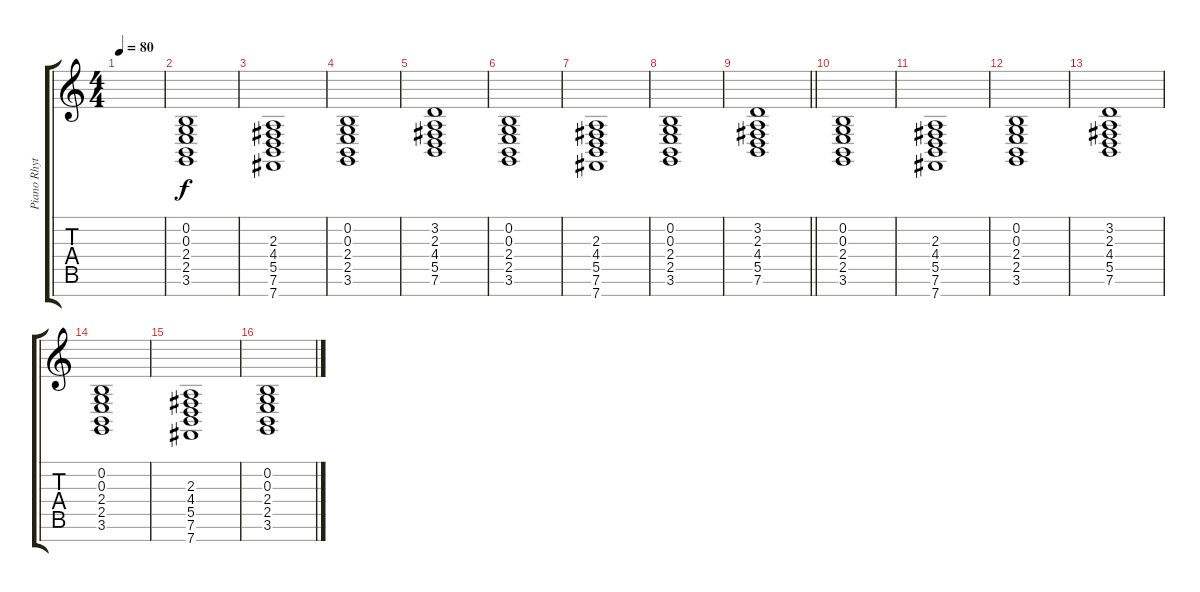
\track ("Piano Rhytmic" "Piano Rhyt") {instrument electricgrandpiano}
\staff {score tabs}
\tuning (E4 B3 G3 D3 A2 E2 B1) {hide}
\ts (4 4)
\tempo 80
\clef g2
\ks c
|
(0.2 0.3 2.4 2.5 3.6).1 |
(2.3 4.4 5.5 7.6 7.7).1 |
(0.2 0.3 2.4 2.5 3.6).1 |
(3.2 2.3 4.4 5.5 7.6).1 |
(0.2 0.3 2.4 2.5 3.6).1 |
(2.3 4.4 5.5 7.6 7.7).1 |
(0.2 0.3 2.4 2.5 3.6).1 |
\barLineRight lightlight
(3.2 2.3 4.4 5.5 7.6).1 |
(0.2 0.3 2.4 2.5 3.6).1 |
(2.3 4.4 5.5 7.6 7.7).1 |
(0.2 0.3 2.4 2.5 3.6).1 |
(3.2 2.3 4.4 5.5 7.6).1 |
(0.2 0.3 2.4 2.5 3.6).1 |
(2.3 4.4 5.5 7.6 7.7).1 |
(0.2 0.3 2.4 2.5 3.6).1
